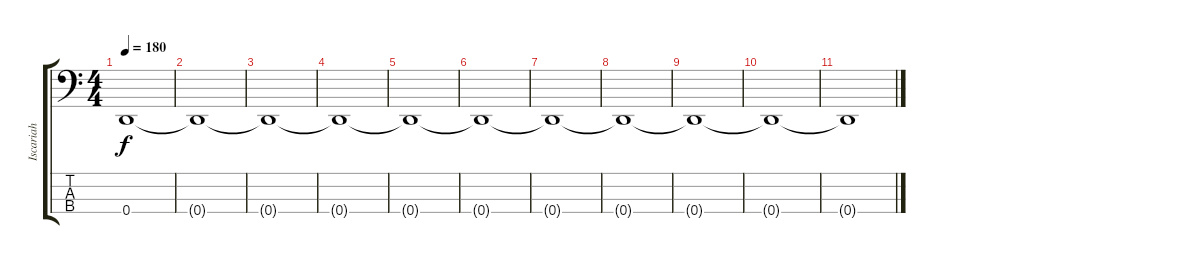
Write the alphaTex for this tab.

\track ("Iscariah" "Iscariah") {instrument electricbasspick}
\staff {score tabs}
\tuning (F2 C2 G1 D1) {hide}
\ts (4 4)
\tempo 180
\clef f4
\ks c
0.4{t}.1{dy f} |
0.4{t}.1 |
0.4{t}.1 |
0.4{t}.1 |
0.4{t}.1 |
0.4{t}.1 |
0.4{t}.1 |
0.4{t}.1 |
0.4{t}.1 |
0.4{t}.1 |
0.4{t}.1
